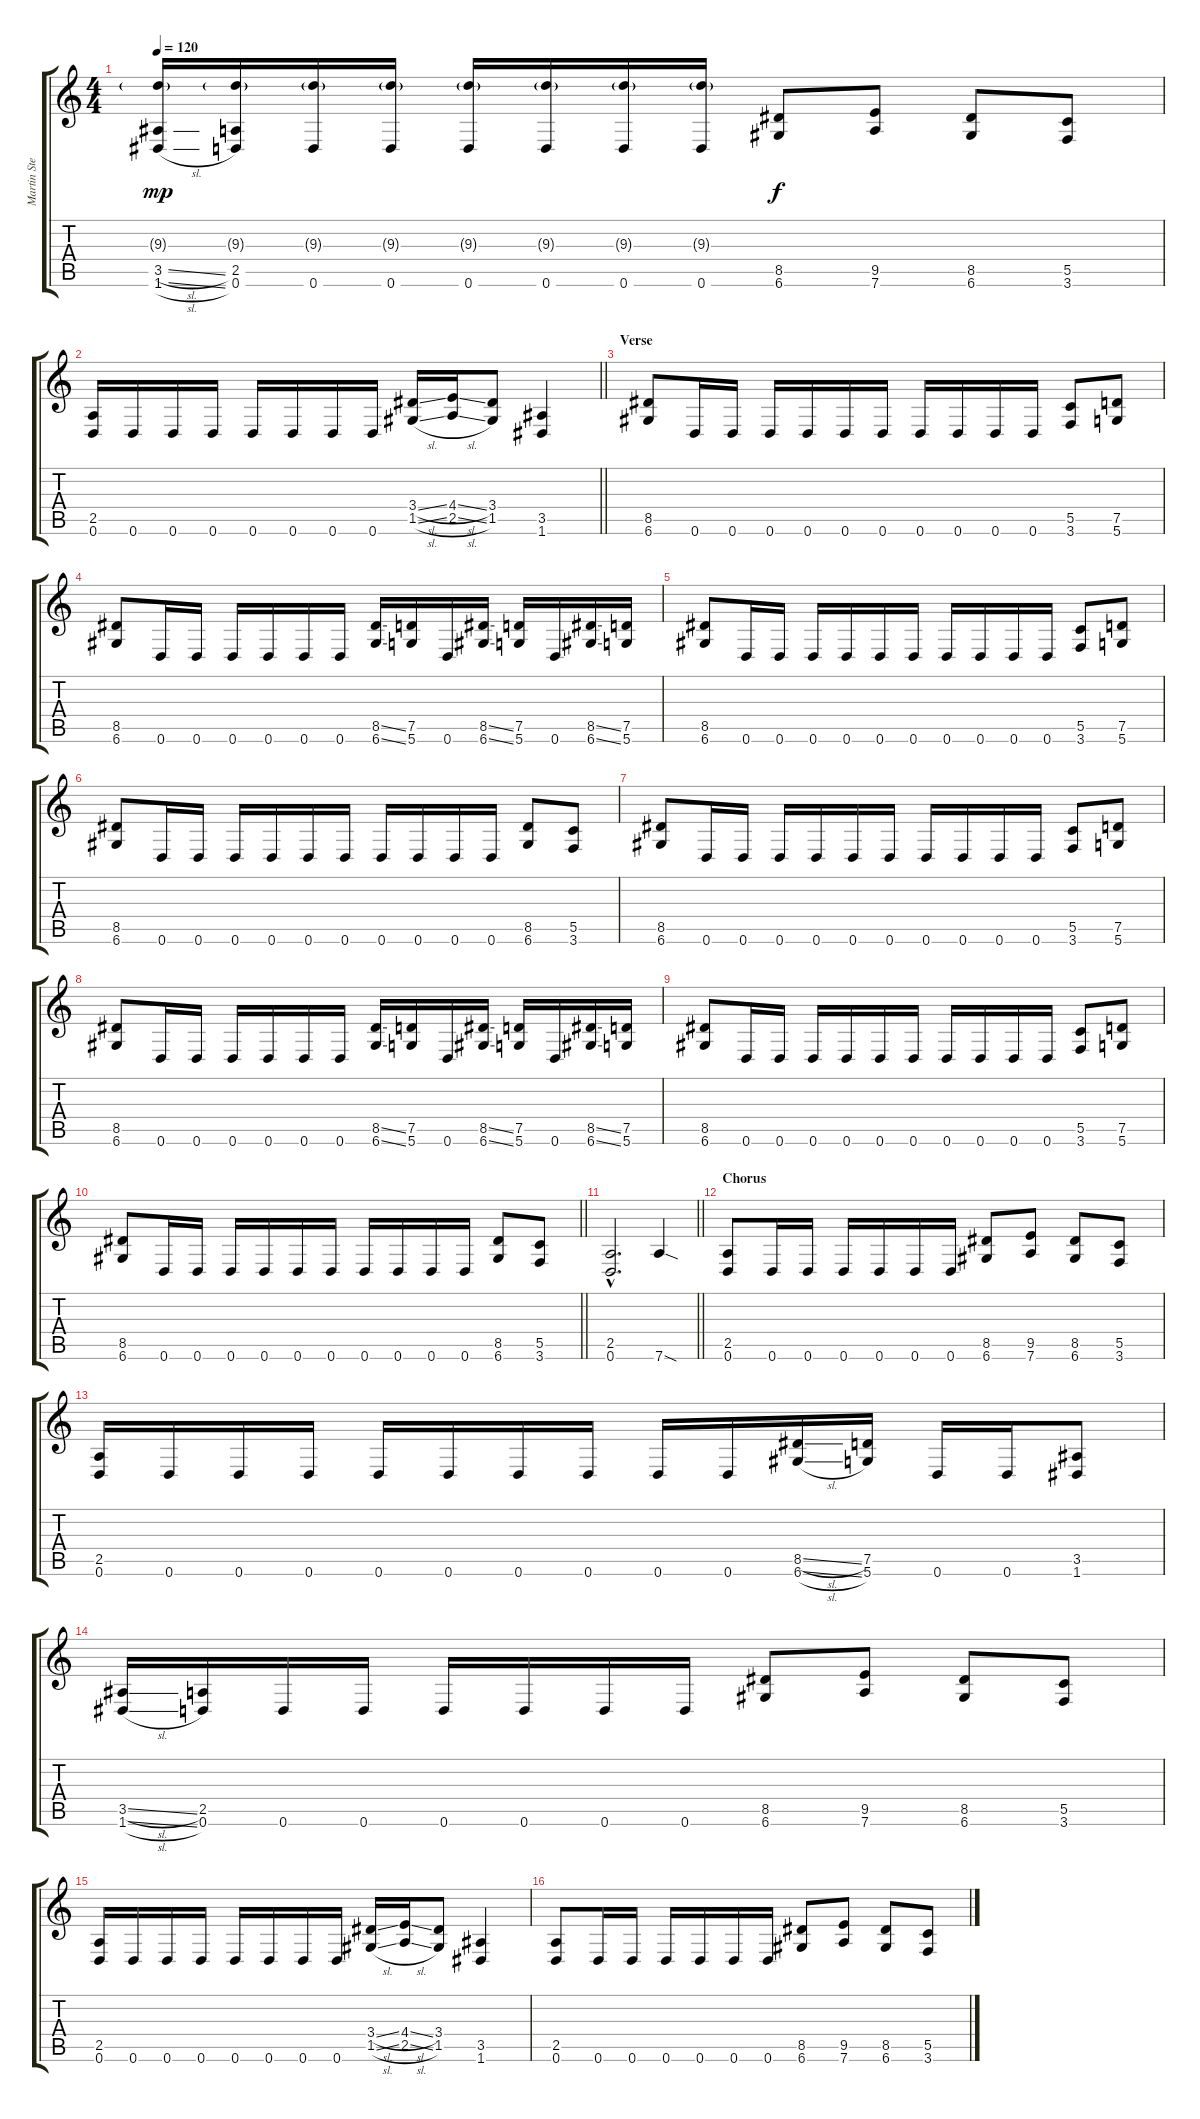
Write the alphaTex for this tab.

\track ("Martin Stewart" "Martin Ste") {instrument distortionguitar}
\staff {score tabs}
\tuning (D4 A3 F3 C3 G2 D2) {hide}
\ts (4 4)
\tempo 120
\clef g2
\ks c
(9.3{g} 3.5{sl} 1.6{sl}).16{dy mp} (9.3{g} 2.5 0.6).16 (9.3{g} 0.6).16 (9.3{g} 0.6).16 (9.3{g} 0.6).16 (9.3{g} 0.6).16 (9.3{g} 0.6).16 (9.3{g} 0.6).16 (8.5 6.6).8{dy f} (9.5 7.6).8 (8.5 6.6).8 (5.5 3.6).8 |
\barLineRight lightlight
(2.5 0.6).16 0.6.16 0.6.16 0.6.16 0.6.16 0.6.16 0.6.16 0.6.16 (3.4{sl} 1.5{sl}).16 (4.4{sl} 2.5{sl}).16 (3.4 1.5).8 (3.5 1.6).4 |
\section ("" "Verse")
(8.5 6.6).8 0.6.16 0.6.16 0.6.16 0.6.16 0.6.16 0.6.16 0.6.16 0.6.16 0.6.16 0.6.16 (5.5 3.6).8 (7.5 5.6).8 |
(8.5 6.6).8 0.6.16 0.6.16 0.6.16 0.6.16 0.6.16 0.6.16 (8.5{ss} 6.6{ss}).16 (7.5 5.6).16 0.6.16 (8.5{ss} 6.6{ss}).16 (7.5 5.6).16 0.6.16 (8.5{ss} 6.6{ss}).16 (7.5 5.6).16 |
(8.5 6.6).8 0.6.16 0.6.16 0.6.16 0.6.16 0.6.16 0.6.16 0.6.16 0.6.16 0.6.16 0.6.16 (5.5 3.6).8 (7.5 5.6).8 |
(8.5 6.6).8 0.6.16 0.6.16 0.6.16 0.6.16 0.6.16 0.6.16 0.6.16 0.6.16 0.6.16 0.6.16 (8.5 6.6).8 (5.5 3.6).8 |
(8.5 6.6).8 0.6.16 0.6.16 0.6.16 0.6.16 0.6.16 0.6.16 0.6.16 0.6.16 0.6.16 0.6.16 (5.5 3.6).8 (7.5 5.6).8 |
(8.5 6.6).8 0.6.16 0.6.16 0.6.16 0.6.16 0.6.16 0.6.16 (8.5{ss} 6.6{ss}).16 (7.5 5.6).16 0.6.16 (8.5{ss} 6.6{ss}).16 (7.5 5.6).16 0.6.16 (8.5{ss} 6.6{ss}).16 (7.5 5.6).16 |
(8.5 6.6).8 0.6.16 0.6.16 0.6.16 0.6.16 0.6.16 0.6.16 0.6.16 0.6.16 0.6.16 0.6.16 (5.5 3.6).8 (7.5 5.6).8 |
\barLineRight lightlight
(8.5 6.6).8 0.6.16 0.6.16 0.6.16 0.6.16 0.6.16 0.6.16 0.6.16 0.6.16 0.6.16 0.6.16 (8.5 6.6).8 (5.5 3.6).8 |
\barLineRight lightlight
(2.5{hac} 0.6{hac}).2{d} 7.6{sod}.4 |
\section ("" "Chorus")
(2.5 0.6).8 0.6.16 0.6.16 0.6.16 0.6.16 0.6.16 0.6.16 (8.5 6.6).8 (9.5 7.6).8 (8.5 6.6).8 (5.5 3.6).8 |
(2.5 0.6).16 0.6.16 0.6.16 0.6.16 0.6.16 0.6.16 0.6.16 0.6.16 0.6.16 0.6.16 (8.5{sl} 6.6{sl}).16 (7.5 5.6).16 0.6.16 0.6.16 (3.5 1.6).8 |
(3.5{sl} 1.6{sl}).16 (2.5 0.6).16 0.6.16 0.6.16 0.6.16 0.6.16 0.6.16 0.6.16 (8.5 6.6).8 (9.5 7.6).8 (8.5 6.6).8 (5.5 3.6).8 |
(2.5 0.6).16 0.6.16 0.6.16 0.6.16 0.6.16 0.6.16 0.6.16 0.6.16 (3.4{sl} 1.5{sl}).16 (4.4{sl} 2.5{sl}).16 (3.4 1.5).8 (3.5 1.6).4 |
(2.5 0.6).8 0.6.16 0.6.16 0.6.16 0.6.16 0.6.16 0.6.16 (8.5 6.6).8 (9.5 7.6).8 (8.5 6.6).8 (5.5 3.6).8
